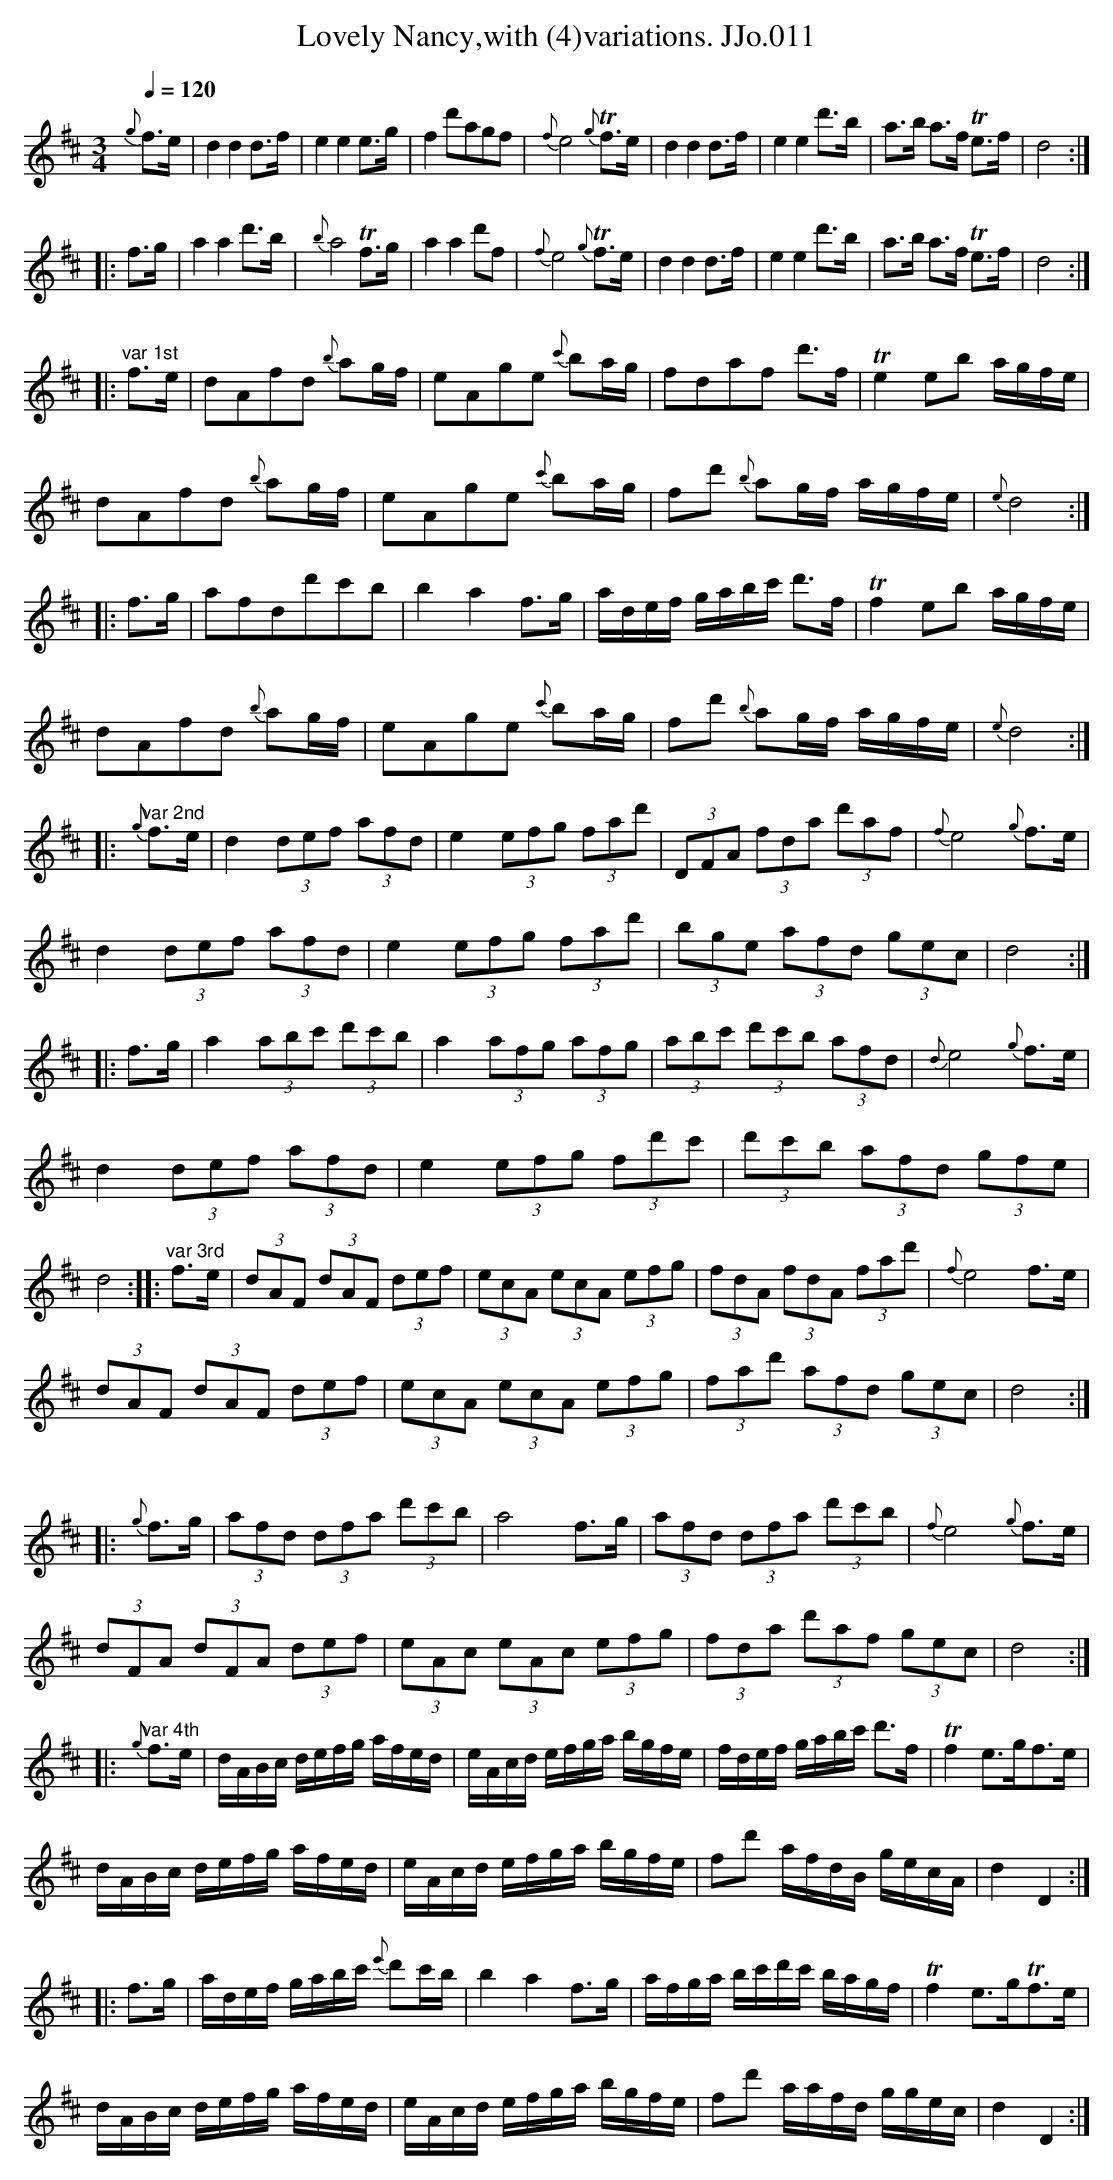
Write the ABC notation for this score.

X:1
T:Lovely Nancy,with (4)variations. JJo.011
M:3/4
L:1/8
Q:1/4=120
K:D major
{g}f>e|d2d2d>f|e2e2e>g|f2d'agf|{f}e4{g}Tf>e|
d2d2d>f|e2e2d'>b|a>b a>f Te>f|d4::!
f>g|a2a2d'>b|{b}a4Tf>g|a2a2d'f|{f}e4{g}Tf>e|
d2d2d>f|e2e2d'>b|a>b a>f Te>f|d4::!
"var 1st"f>e|dAfd {b}ag/f/|eAge {c'}ba/g/|fdaf d'>f|Te2eb a/g/f/e/|!
dAfd {b}ag/f/|eAge {c'}ba/g/|fd' {b}ag/f/ a/g/f/e/|{e}d4::!
f>g|afdd'c'b|b2a2f>g|a/d/e/f/ g/a/b/c'/ d'>f|Tf2eb a/g/f/e/|!
dAfd {b}ag/f/|eAge {c'}ba/g/|fd' {b}ag/f/ a/g/f/e/|{e}d4::!
"var 2nd"{g}f>e|d2(3def (3afd|e2(3efg (3fad'|\
(3DFA (3fda (3d'af|{f}e4 {g}f>e|!
d2(3def (3afd|e2(3efg (3fad'|(3bge (3afd (3gec|d4::!
f>g|a2 (3abc' (3d'c'b|a2 (3afg (3afg|(3abc' (3d'c'b (3afd|{d}e4 {g}f>e|!
d2(3def (3afd|e2(3efg (3fd'c'|(3d'c'b (3afd (3gfe|d4:|
|:"var 3rd"f>e|(3dAF (3dAF (3def|(3ecA (3ecA (3efg|\
(3fdA (3fdA (3fad'|{f}e4f>e|!
(3dAF (3dAF (3def|(3ecA (3ecA (3efg|(3fad' (3afd (3gec|d4::!
{g}f>g|(3afd (3dfa (3d'c'b|a4f>g|(3afd (3dfa (3d'c'b|{f}e4{g}f>e|!
(3dFA (3dFA (3def|(3eAc (3eAc (3efg|(3fda (3d'af (3gec|d4::!
"var 4th"{g}f>e|d/A/B/c/ d/e/f/g/ a/f/e/d/|\
e/A/c/d/ e/f/g/a/ b/g/f/e/|f/d/e/f/ g/a/b/c'/ d'>f|Tf2e>gf>e|!
d/A/B/c/ d/e/f/g/ a/f/e/d/|e/A/c/d/ e/f/g/a/ b/g/f/e/|\
fd' a/f/d/B/ g/e/c/A/|d2D2::!
f>g|a/d/e/f/ g/a/b/c'/ {e'}d'c'/b/|b2a2f>g|\
a/f/g/a/ b/c'/d'/c'/ b/a/g/f/|Tf2 e>gTf>e|!
d/A/B/c/ d/e/f/g/ a/f/e/d/|e/A/c/d/ e/f/g/a/ b/g/f/e/|\
fd' a/a/f/d/ g/g/e/c/|d2D2:|
